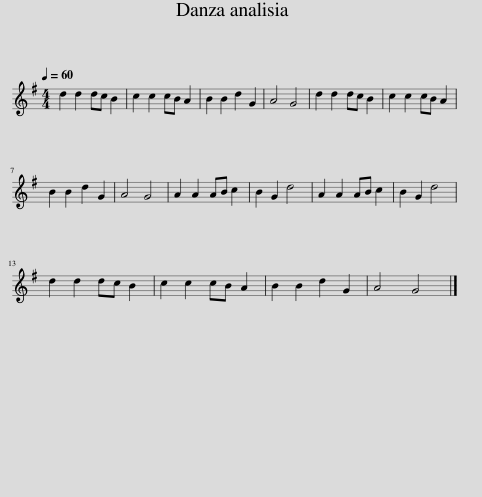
X:1
L:1/8
Q:1/4=60
M:4/4
I:linebreak $
K:G
V:1 treble
V:1
 d2 d2 dc B2 | c2 c2 cB A2 | B2 B2 d2 G2 | A4 G4 | d2 d2 dc B2 | %5
 c2 c2 cB A2 |$ B2 B2 d2 G2 | A4 G4 | A2 A2 AB c2 | B2 G2 d4 | %10
 A2 A2 AB c2 | B2 G2 d4 |$ d2 d2 dc B2 | c2 c2 cB A2 | B2 B2 d2 G2 | %15
 A4 G4 |] %16
